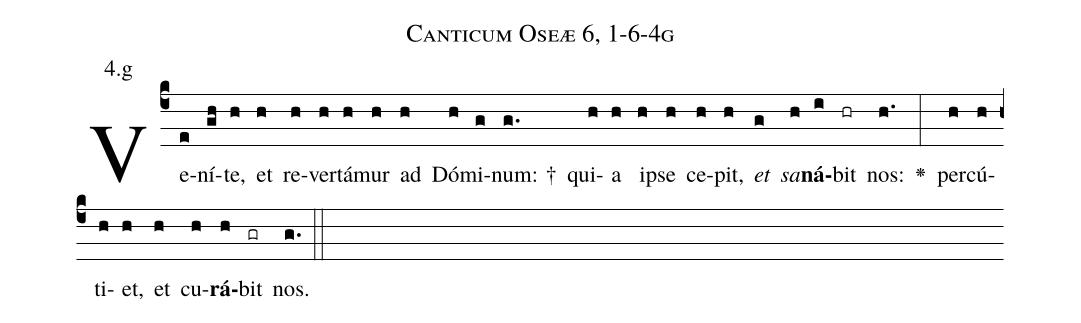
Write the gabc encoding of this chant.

name: Canticum Oseæ 6, 1-6-4g;
annotation: 4.g;
%%
(c4)Ve(e)ní(gh)te,(h) et(h) re(h)ver(h)tá(h)mur(h) ad(h) Dó(h)mi(g)num: †(g.) qui(h)a(h) i(h)pse(h) ce(h)pit,(h) <i>et</i>(g) <i>sa</i>(h)<b>ná</b>(i)bit(hr) nos:(h.) <v>\greheightstar</v>(:) per(h)cú(h)ti(h)et,(h) et(h) cu(h)<b>rá</b>(h)bit(gr) nos.(g.) (::)


%E(h) u(h) o(h) u(h) a(h) e.(g.) (::)
